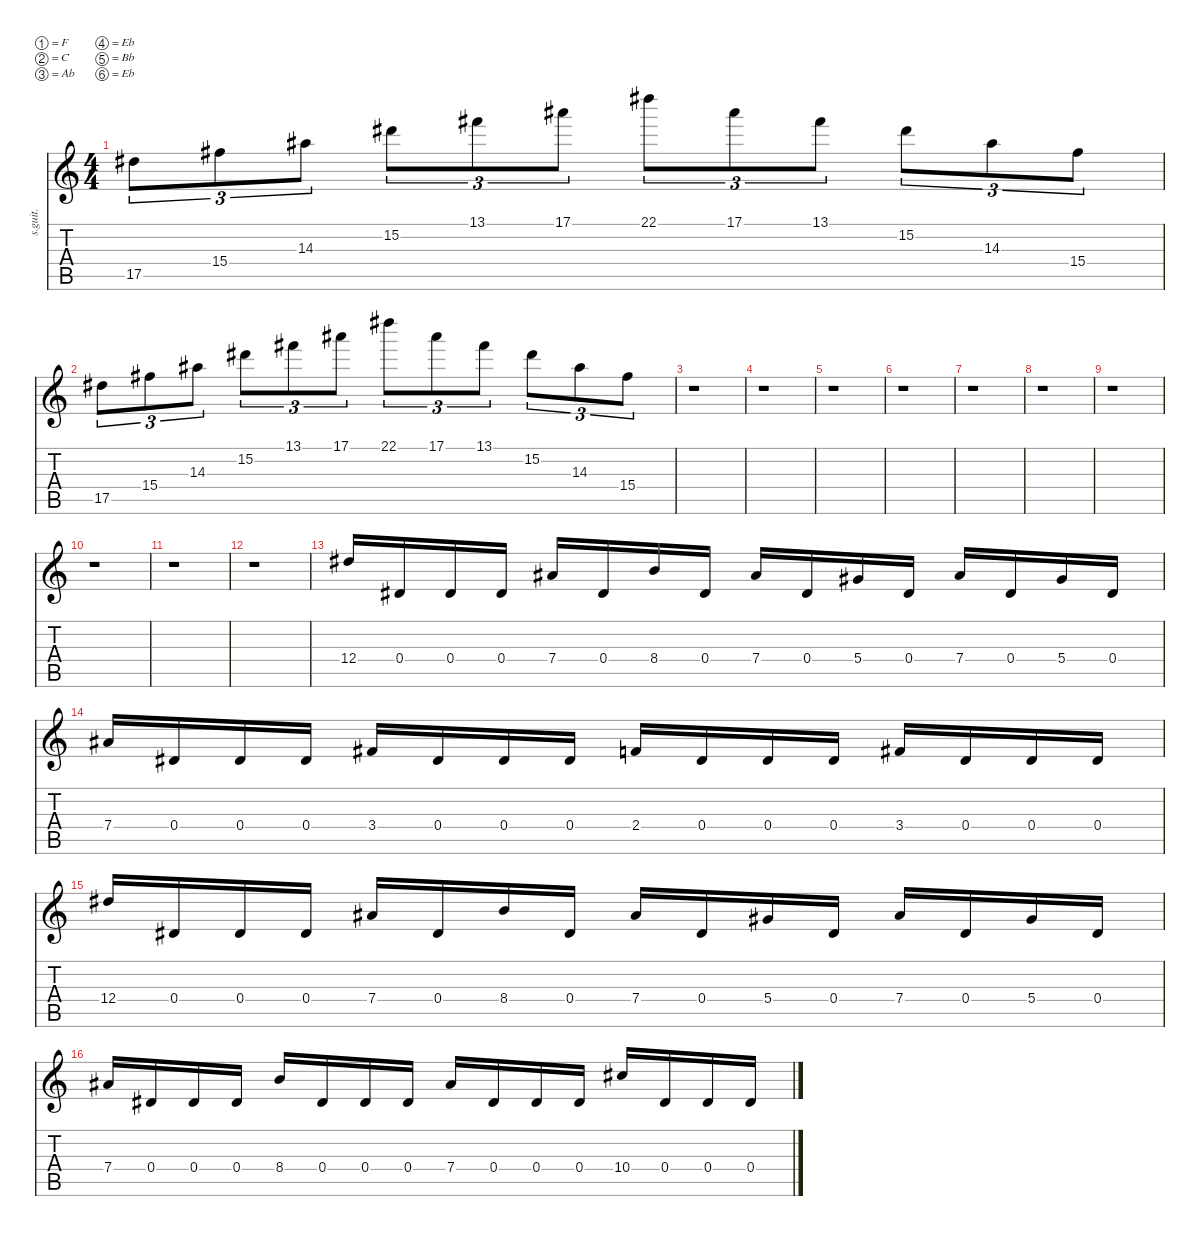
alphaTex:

\defaultSystemsLayout 4
\hideDynamics
\bracketExtendMode nobrackets
\track ("Track 2" "s.guit.") {instrument distortionguitar}
\staff {score tabs}
\tuning (F4 C4 Ab3 Eb3 Bb2 Eb2)
\ts (4 4)
\tempo (163 hide)
\clef g2
\ks c
17.5{acc #}.8{tu (3 2) dy f} 15.4{acc #}.8{tu (3 2)} 14.3{acc #}.8{tu (3 2)} 15.2{acc #}.8{tu (3 2)} 13.1{acc #}.8{tu (3 2)} 17.1{acc #}.8{tu (3 2)} 22.1{acc #}.8{tu (3 2)} 17.1{acc #}.8{tu (3 2)} 13.1{acc #}.8{tu (3 2)} 15.2{acc #}.8{tu (3 2)} 14.3{acc #}.8{tu (3 2)} 15.4{acc #}.8{tu (3 2)} |
17.5{acc #}.8{tu (3 2)} 15.4{acc #}.8{tu (3 2)} 14.3{acc #}.8{tu (3 2)} 15.2{acc #}.8{tu (3 2)} 13.1{acc #}.8{tu (3 2)} 17.1{acc #}.8{tu (3 2)} 22.1{acc #}.8{tu (3 2)} 17.1{acc #}.8{tu (3 2)} 13.1{acc #}.8{tu (3 2)} 15.2{acc #}.8{tu (3 2)} 14.3{acc #}.8{tu (3 2)} 15.4{acc #}.8{tu (3 2)} |
r.1 |
r.1 |
r.1 |
r.1 |
r.1 |
r.1 |
r.1 |
r.1 |
r.1 |
r.1 |
12.4{acc #}.16 0.4{acc #}.16 0.4{acc #}.16 0.4{acc #}.16 7.4{acc #}.16 0.4{acc #}.16 8.4.16 0.4{acc #}.16 7.4{acc #}.16 0.4{acc #}.16 5.4{acc #}.16 0.4{acc #}.16 7.4{acc #}.16 0.4{acc #}.16 5.4{acc #}.16 0.4{acc #}.16 |
7.4{acc #}.16 0.4{acc #}.16 0.4{acc #}.16 0.4{acc #}.16 3.4{acc #}.16 0.4{acc #}.16 0.4{acc #}.16 0.4{acc #}.16 2.4.16 0.4{acc #}.16 0.4{acc #}.16 0.4{acc #}.16 3.4{acc #}.16 0.4{acc #}.16 0.4{acc #}.16 0.4{acc #}.16 |
12.4{acc #}.16 0.4{acc #}.16 0.4{acc #}.16 0.4{acc #}.16 7.4{acc #}.16 0.4{acc #}.16 8.4.16 0.4{acc #}.16 7.4{acc #}.16 0.4{acc #}.16 5.4{acc #}.16 0.4{acc #}.16 7.4{acc #}.16 0.4{acc #}.16 5.4{acc #}.16 0.4{acc #}.16 |
7.4{acc #}.16 0.4{acc #}.16 0.4{acc #}.16 0.4{acc #}.16 8.4.16 0.4{acc #}.16 0.4{acc #}.16 0.4{acc #}.16 7.4{acc #}.16 0.4{acc #}.16 0.4{acc #}.16 0.4{acc #}.16 10.4{acc #}.16 0.4{acc #}.16 0.4{acc #}.16 0.4{acc #}.16
